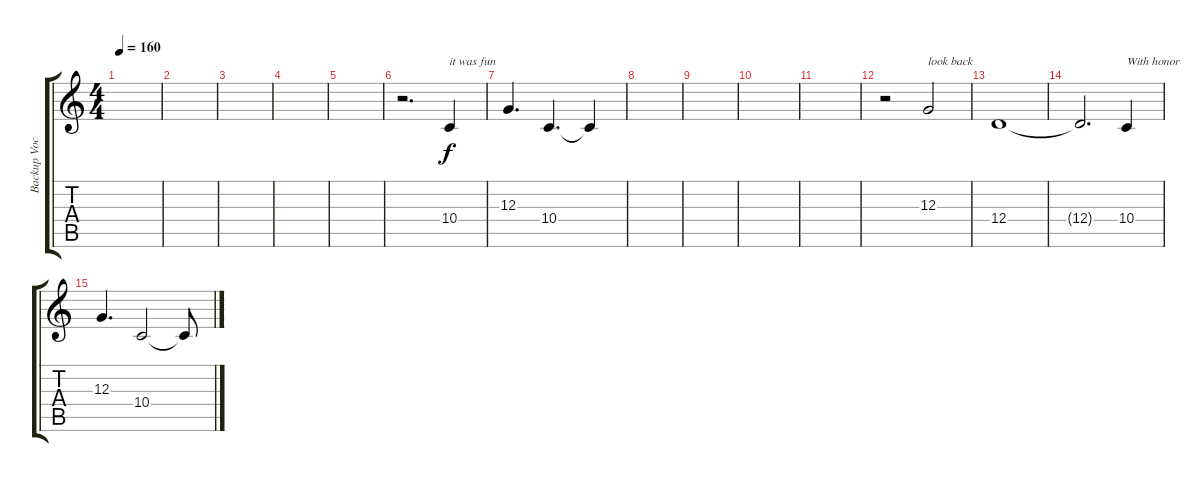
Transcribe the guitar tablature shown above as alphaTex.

\track ("Backup Vocals" "Backup Voc") {instrument lead6voice}
\staff {score tabs}
\tuning (E4 B3 G3 D3 A2 E2) {hide}
\ts (4 4)
\tempo 160
\clef g2
\ks c
|
|
|
|
|
r.2{d} 10.4.4{txt "it was fun"} |
12.3.4{d} 10.4.4{d} 10.4{t}.4 |
|
|
|
|
r.2 12.3.2{txt "look back"} |
12.4.1 |
12.4{t}.2{d} 10.4.4{txt "With honor"} |
12.3.4{d} 10.4.2 10.4{t}.8
